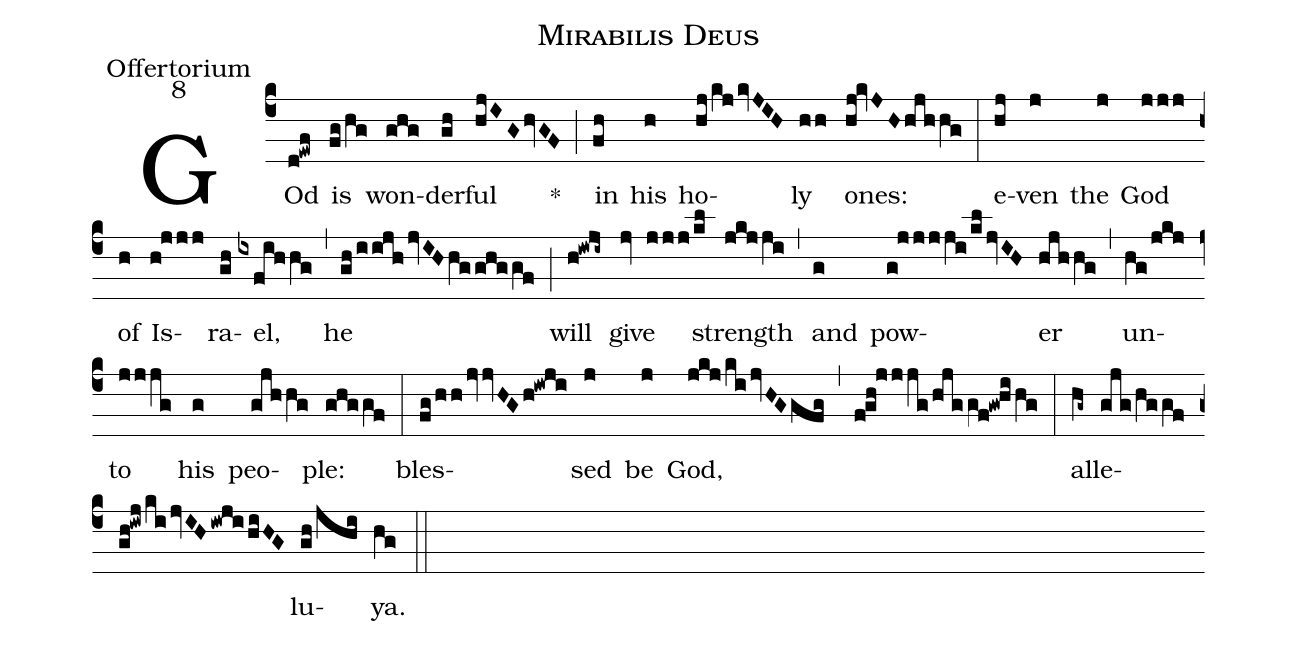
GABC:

name:Mirabilis Deus;
office-part:Offertorium;
mode:8;
%%
(c4) GOd(d!ewf) is(fg/hg) won(ghg)der(gh)ful(hjIG/hvGF) *(;) in(fh) his(h) ho(hj/kj/kvJIH)ly(hh) ones:(hj!kvJH/hjhhg) (:) e(hj)ven(j) the(j) God(jjj) of(h) Is(h!jjj)ra(gh)el,(ixfihhg) (,) he(gh/iijh/jvIH/hgghggf) (;) will(h!iwji~) give(jv jjj/kl) strength(jkjji) (,) and(g) pow(g!jjjji/kljvIH)er(hjhhg) (,) un(hg/jkj)to(jjjg) his(g) peo(gjhhg)ple:(ghggf) (:) bles(fg/hh/jvvHG/h!iwji)sed(j) be(j) God,(jkj/ki/jvHGgfg) (,) (f!gh!jjjg/hjggf!gw!hi/hg) (:) al(hg~)le(gjg/hggf/gh!iwj/ki/jvIH/iwji/hiHG)lu(gh/jhi)ya.(hg) (::)
